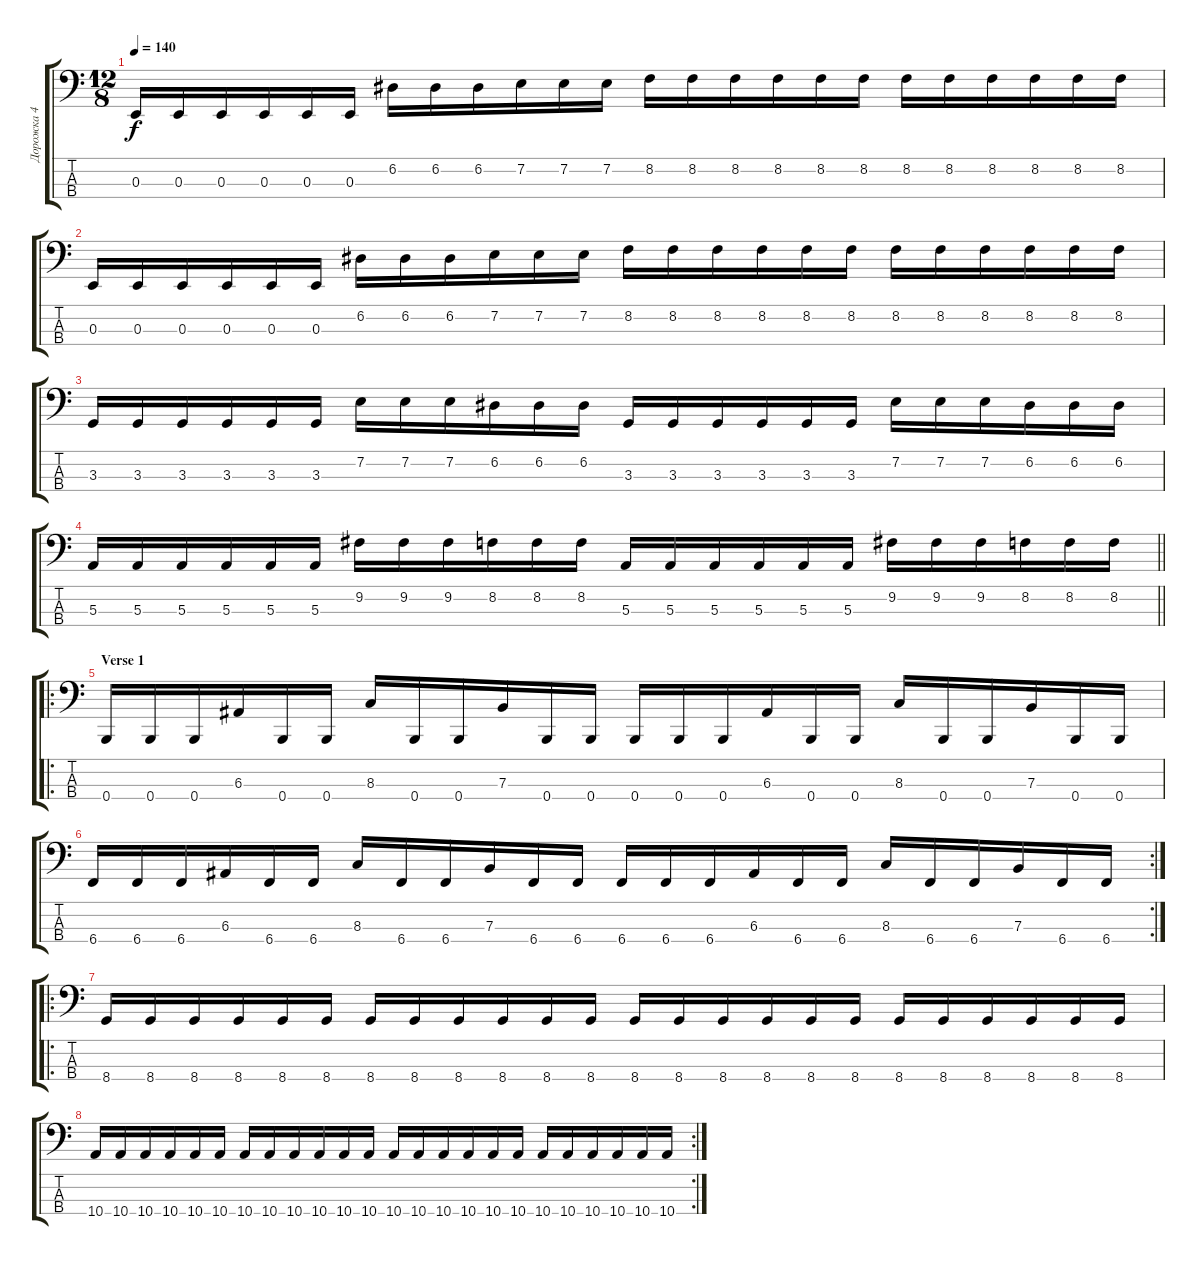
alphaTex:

\track ("Дорожка 4" "Дорожка 4") {instrument electricbasspick}
\staff {score tabs}
\tuning (D2 A1 E1 B0) {hide}
\ts (12 8)
\tempo 140
\clef f4
\ks c
0.3.16{dy f} 0.3.16 0.3.16 0.3.16 0.3.16 0.3.16 6.2.16 6.2.16 6.2.16 7.2.16 7.2.16 7.2.16 8.2.16 8.2.16 8.2.16 8.2.16 8.2.16 8.2.16 8.2.16 8.2.16 8.2.16 8.2.16 8.2.16 8.2.16 |
0.3.16 0.3.16 0.3.16 0.3.16 0.3.16 0.3.16 6.2.16 6.2.16 6.2.16 7.2.16 7.2.16 7.2.16 8.2.16 8.2.16 8.2.16 8.2.16 8.2.16 8.2.16 8.2.16 8.2.16 8.2.16 8.2.16 8.2.16 8.2.16 |
3.3.16 3.3.16 3.3.16 3.3.16 3.3.16 3.3.16 7.2.16 7.2.16 7.2.16 6.2.16 6.2.16 6.2.16 3.3.16 3.3.16 3.3.16 3.3.16 3.3.16 3.3.16 7.2.16 7.2.16 7.2.16 6.2.16 6.2.16 6.2.16 |
\barLineRight lightlight
5.3.16 5.3.16 5.3.16 5.3.16 5.3.16 5.3.16 9.2.16 9.2.16 9.2.16 8.2.16 8.2.16 8.2.16 5.3.16 5.3.16 5.3.16 5.3.16 5.3.16 5.3.16 9.2.16 9.2.16 9.2.16 8.2.16 8.2.16 8.2.16 |
\ro
\section ("" "Verse 1")
0.4.16 0.4.16 0.4.16 6.3.16 0.4.16 0.4.16 8.3.16 0.4.16 0.4.16 7.3.16 0.4.16 0.4.16 0.4.16 0.4.16 0.4.16 6.3.16 0.4.16 0.4.16 8.3.16 0.4.16 0.4.16 7.3.16 0.4.16 0.4.16 |
\rc 2
6.4.16 6.4.16 6.4.16 6.3.16 6.4.16 6.4.16 8.3.16 6.4.16 6.4.16 7.3.16 6.4.16 6.4.16 6.4.16 6.4.16 6.4.16 6.3.16 6.4.16 6.4.16 8.3.16 6.4.16 6.4.16 7.3.16 6.4.16 6.4.16 |
\ro
8.4.16 8.4.16 8.4.16 8.4.16 8.4.16 8.4.16 8.4.16 8.4.16 8.4.16 8.4.16 8.4.16 8.4.16 8.4.16 8.4.16 8.4.16 8.4.16 8.4.16 8.4.16 8.4.16 8.4.16 8.4.16 8.4.16 8.4.16 8.4.16 |
\rc 2
10.4.16 10.4.16 10.4.16 10.4.16 10.4.16 10.4.16 10.4.16 10.4.16 10.4.16 10.4.16 10.4.16 10.4.16 10.4.16 10.4.16 10.4.16 10.4.16 10.4.16 10.4.16 10.4.16 10.4.16 10.4.16 10.4.16 10.4.16 10.4.16
